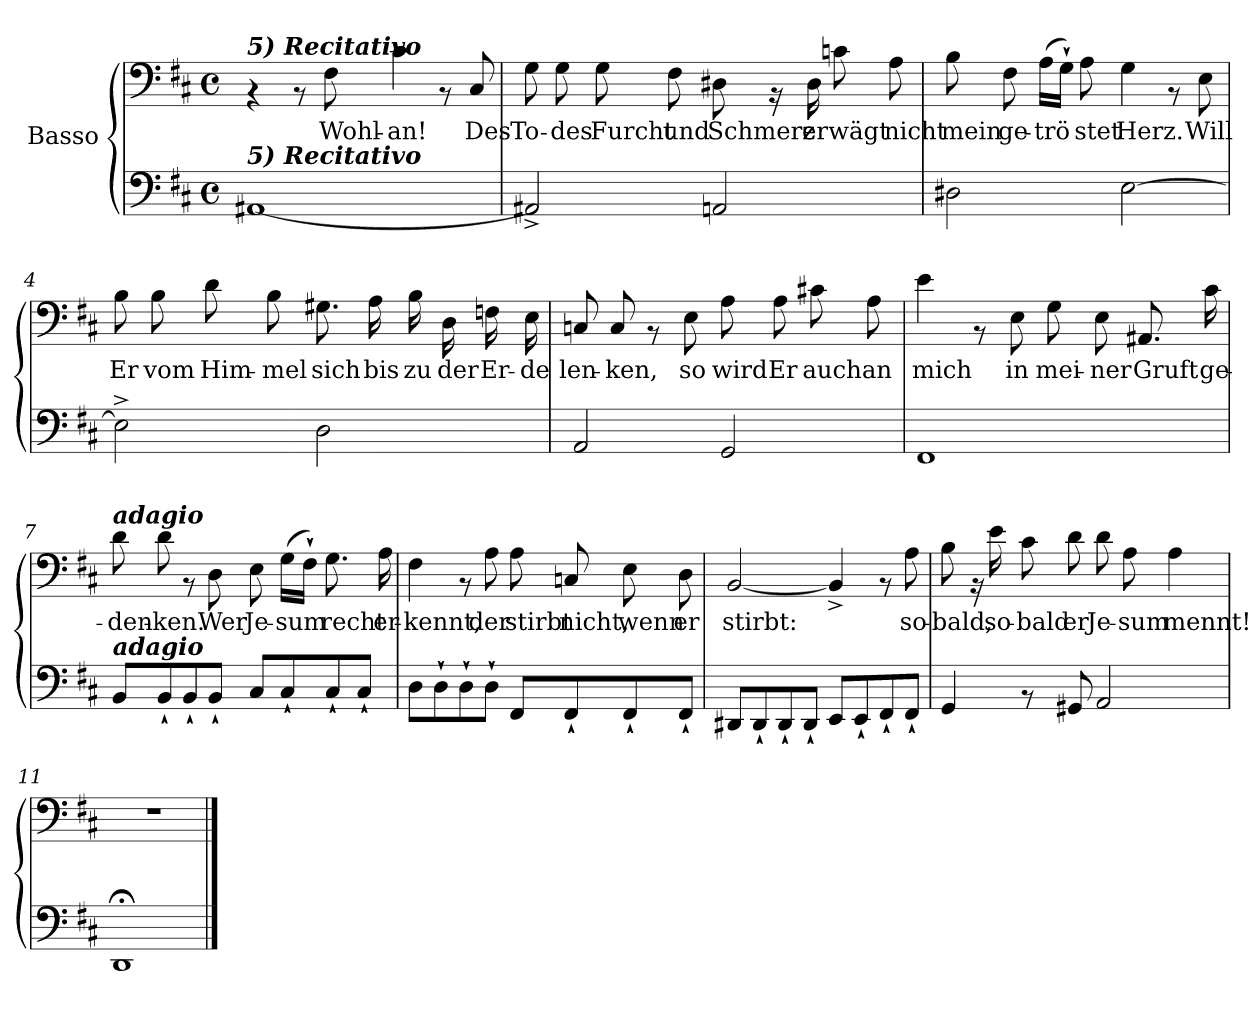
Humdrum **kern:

**kern	**kern	**text
*part1	*part1	*part1
*staff2	*staff1	*staff1
*I"Basso	*	*
!!LO:PB:g=z
*stria5	*stria5	*
*clefF4	*clefF4	*
*k[f#c#]	*k[f#c#]	*
*D:	*D:	*
*M4/4	*M4/4	*
*met(c)	*met(c)	*
=1	=1	=1
!	!LO:TX:a:Bi:t=5) Recitativo	!
!LO:TX:a:Bi:t=5) Recitativo	!	!
[<1AA#X	4rAA	.
.	8rAA	.
!	!	!LO:LY:b:cj
.	8F#\	Wohl-
!	!	!LO:LY:b:cj
.	4c#\	-an!
.	8rAA	.
!	!	!LO:LY:b:cj
.	8C#/	Des
=2	=2	=2
!	!	!LO:LY:b:cj
2AA#X^</]	8G\	To-
!	!	!LO:LY:b:cj
.	8G\	-des
!	!	!LO:LY:b:cj
.	8G\	Furcht
!	!	!LO:LY:b:cj
.	8F#\	und
!	!	!LO:LY:b:cj
2AAn/	8D#X\	Schmerz
.	16rAA	.
!	!	!LO:LY:b:cj
.	16D#\	er
!	!	!LO:LY:b:cj
.	8cn\	wägt
!	!	!LO:LY:b:cj
.	8A\	nicht
!!LO:LB:g=z
=3	=3	=3
!	!	!LO:LY:b:cj
2D#X\	8B\	mein
!	!	!LO:LY:b:cj
.	8F#\	ge-
!	!	!LO:LY:b:cj
.	(>16A\L	-trö-
!	!	!LO:LY:b:cj
.	16G`>\J)	-
!	!	!LO:LY:b:cj
.	8A\	stet
!	!	!LO:LY:b:cj
[>2E\	4G\	Herz.
.	8rAA	.
!	!	!LO:LY:b:cj
.	8E\	Will
=4	=4	=4
!	!	!LO:LY:b:cj
2E^>\]	8B\	Er
!	!	!LO:LY:b:cj
.	8B\	vom
!	!	!LO:LY:b:cj
.	8d\	Him-
!	!	!LO:LY:b:cj
.	8B\	-mel
!	!	!LO:LY:b:cj
2D\	8.G#X\	sich
!	!	!LO:LY:b:cj
.	16A\	bis
!	!	!LO:LY:b:cj
.	16B\	zu
!	!	!LO:LY:b:cj
.	16D\	der
!	!	!LO:LY:b:cj
.	16Fn\	Er-
!	!	!LO:LY:b:cj
.	16E\	-de
!!LO:LB:g=z
=5	=5	=5
!	!	!LO:LY:b:cj
2AA/	8Cn/	len-
!	!	!LO:LY:b:cj
.	8C/	-ken,
.	8rAA	.
!	!	!LO:LY:b:cj
.	8E\	so
!	!	!LO:LY:b:cj
2GG/	8A\	wird
!	!	!LO:LY:b:cj
.	8A\	Er
!	!	!LO:LY:b:cj
.	8c#X\	auch
!	!	!LO:LY:b:cj
.	8A\	an
=6	=6	=6
!	!	!LO:LY:b:cj
1FF#	4e\	mich
.	8rAA	.
!	!	!LO:LY:b:cj
.	8E\	in
!	!	!LO:LY:b:cj
.	8G\	mei-
!	!	!LO:LY:b:cj
.	8E\	-ner
!	!	!LO:LY:b:cj
.	8.AA#X/	Gruft
!	!	!LO:LY:b:cj
.	16c#\	ge-
!!LO:LB:g=z
=7	=7	=7
!	!LO:TX:a:Bi:t=adagio	!
!LO:TX:a:Bi:t=adagio	!	!
!	!	!LO:LY:b:cj
8BB/L	8d\	-den-
!	!	!LO:LY:b:cj
8BB`</	8d\	-ken.
8BB`</	8rAA	.
!	!	!LO:LY:b:cj
8BB`</J	8D\	Wer
!	!	!LO:LY:b:cj
8C#/L	8E\	Je-
!	!	!LO:LY:b:cj
8C#`</	(>16G\L	-sum
!	!	!LO:LY:b:cj
.	16F#`>\J)	.
!	!	!LO:LY:b:cj
8C#`</	8.G\	recht
8C#`</J	.	.
!	!	!LO:LY:b:cj
.	16A\	er-
=8	=8	=8
!	!	!LO:LY:b:cj
8D\L	4F#\	-kennt,
8D`>\	.	.
8D`>\	8rAA	.
!	!	!LO:LY:b:cj
8D`>\J	8A\	der
!	!	!LO:LY:b:cj
8FF#/L	8A\	stirbt
!	!	!LO:LY:b:cj
8FF#`</	8Cn/	nicht,
!	!	!LO:LY:b:cj
8FF#`</	8E\	wenn
!	!	!LO:LY:b:cj
8FF#`</J	8D\	er
=9	=9	=9
!	!	!LO:LY:b:cj
8DD#X/L	[<2BB/	stirbt:
8DD#`</	.	.
8DD#`</	.	.
8DD#`</J	.	.
!	!	!LO:LY:b:cj
8EE/L	4BB^</]	.
8EE`</	.	.
8FF#`</	8rAA	.
!	!	!LO:LY:b:cj
8FF#`</J	8A\	so-
!!LO:LB:g=z
=10	=10	=10
!	!	!LO:LY:b:cj
4GG/	8B\	-bald,
.	16rAA	.
!	!	!LO:LY:b:cj
.	16e\	so-
!	!	!LO:LY:b:cj
8rAA	8c#\	-bald
!	!	!LO:LY:b:cj
8GG#X/	8d\	er
!	!	!LO:LY:b:cj
2AA/	8d\	Je-
!	!	!LO:LY:b:cj
.	8A\	-sum
!	!	!LO:LY:b:cj
.	4A\	mennt!
=11	=11	=11
1DD;<	1r	.
==	==	==
*-	*-	*-
